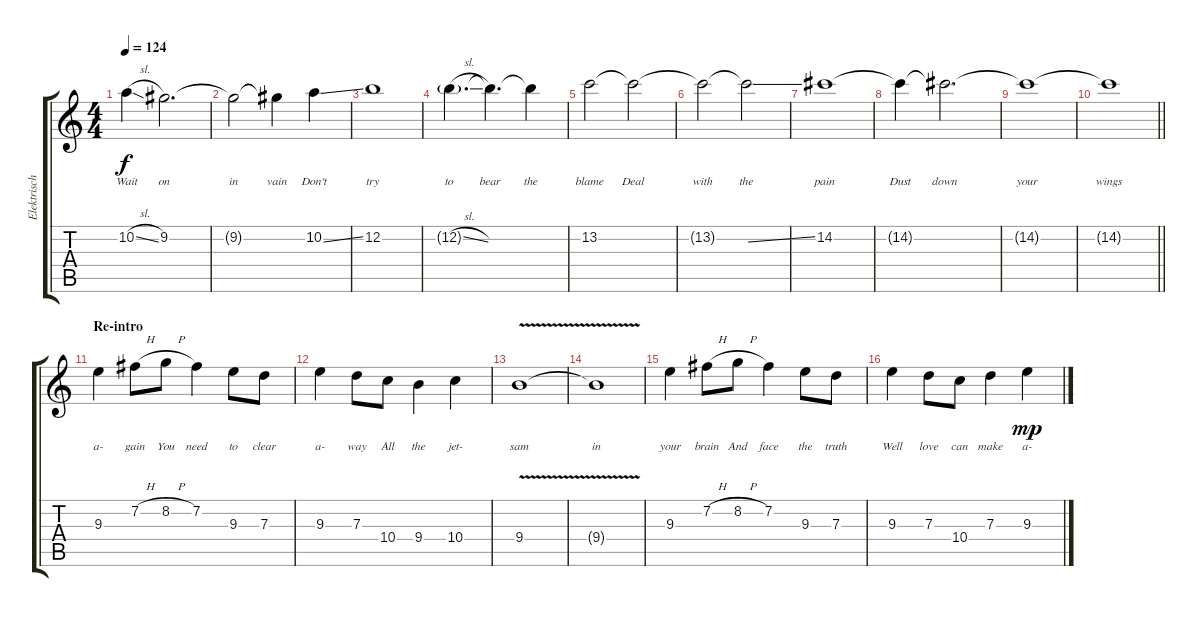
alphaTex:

\track ("Elektrisch" "Elektrisch") {instrument electricguitarjazz}
\staff {score tabs}
\tuning (E4 B3 G3 D3 A2 E2) {hide}
\ts (4 4)
\tempo 124
\clef g2
\ks c
10.2{sl t}.4{lyrics (0 "Wait") lyrics (1 "") lyrics (2 "") lyrics (3 "") lyrics (4 "") dy f} 9.2.2{d lyrics (0 "on") lyrics (1 "") lyrics (2 "") lyrics (3 "") lyrics (4 "")} |
9.2{t}.2{lyrics (0 "in") lyrics (1 "") lyrics (2 "") lyrics (3 "") lyrics (4 "")} 9.2{t}.4{lyrics (0 "vain") lyrics (1 "") lyrics (2 "") lyrics (3 "") lyrics (4 "")} 10.2{ss}.4{lyrics (0 "Don't") lyrics (1 "") lyrics (2 "") lyrics (3 "") lyrics (4 "")} |
12.2.1{lyrics (0 "try") lyrics (1 "") lyrics (2 "") lyrics (3 "") lyrics (4 "")} |
12.2{sl g}.4{d lyrics (0 "to") lyrics (1 "") lyrics (2 "") lyrics (3 "") lyrics (4 "")} 12.2{t}.4{d lyrics (0 "bear") lyrics (1 "") lyrics (2 "") lyrics (3 "") lyrics (4 "")} 12.2{t}.4{lyrics (0 "the") lyrics (1 "") lyrics (2 "") lyrics (3 "") lyrics (4 "")} |
13.2.2{lyrics (0 "blame") lyrics (1 "") lyrics (2 "") lyrics (3 "") lyrics (4 "")} 13.2{t}.2{lyrics (0 "Deal") lyrics (1 "") lyrics (2 "") lyrics (3 "") lyrics (4 "")} |
13.2{t}.2{lyrics (0 "with") lyrics (1 "") lyrics (2 "") lyrics (3 "") lyrics (4 "")} 13.2{ss t}.2{lyrics (0 "the") lyrics (1 "") lyrics (2 "") lyrics (3 "") lyrics (4 "")} |
14.2.1{lyrics (0 "pain") lyrics (1 "") lyrics (2 "") lyrics (3 "") lyrics (4 "")} |
14.2{t}.4{lyrics (0 "Dust") lyrics (1 "") lyrics (2 "") lyrics (3 "") lyrics (4 "")} 14.2{t}.2{d lyrics (0 "down") lyrics (1 "") lyrics (2 "") lyrics (3 "") lyrics (4 "")} |
14.2{t}.1{lyrics (0 "your") lyrics (1 "") lyrics (2 "") lyrics (3 "") lyrics (4 "")} |
\barLineRight lightlight
14.2{t}.1{lyrics (0 "wings") lyrics (1 "") lyrics (2 "") lyrics (3 "") lyrics (4 "")} |
\section ("" "Re-intro")
9.3.4{lyrics (0 "a-") lyrics (1 "") lyrics (2 "") lyrics (3 "") lyrics (4 "") volume 11 instrument electricguitarjazz} 7.2{h}.8{lyrics (0 "gain") lyrics (1 "") lyrics (2 "") lyrics (3 "") lyrics (4 "")} 8.2{h}.8{lyrics (0 "You") lyrics (1 "") lyrics (2 "") lyrics (3 "") lyrics (4 "")} 7.2.4{lyrics (0 "need") lyrics (1 "") lyrics (2 "") lyrics (3 "") lyrics (4 "")} 9.3.8{lyrics (0 "to") lyrics (1 "") lyrics (2 "") lyrics (3 "") lyrics (4 "")} 7.3.8{lyrics (0 "clear") lyrics (1 "") lyrics (2 "") lyrics (3 "") lyrics (4 "")} |
9.3.4{lyrics (0 "a-") lyrics (1 "") lyrics (2 "") lyrics (3 "") lyrics (4 "")} 7.3.8{lyrics (0 "way") lyrics (1 "") lyrics (2 "") lyrics (3 "") lyrics (4 "")} 10.4.8{lyrics (0 "All") lyrics (1 "") lyrics (2 "") lyrics (3 "") lyrics (4 "")} 9.4.4{lyrics (0 "the") lyrics (1 "") lyrics (2 "") lyrics (3 "") lyrics (4 "")} 10.4.4{lyrics (0 "jet-") lyrics (1 "") lyrics (2 "") lyrics (3 "") lyrics (4 "")} |
9.4{v}.1{lyrics (0 "sam") lyrics (1 "") lyrics (2 "") lyrics (3 "") lyrics (4 "")} |
9.4{t}.1{lyrics (0 "in") lyrics (1 "") lyrics (2 "") lyrics (3 "") lyrics (4 "")} |
9.3.4{lyrics (0 "your") lyrics (1 "") lyrics (2 "") lyrics (3 "") lyrics (4 "")} 7.2{h}.8{lyrics (0 "brain") lyrics (1 "") lyrics (2 "") lyrics (3 "") lyrics (4 "")} 8.2{h}.8{lyrics (0 "And") lyrics (1 "") lyrics (2 "") lyrics (3 "") lyrics (4 "")} 7.2.4{lyrics (0 "face") lyrics (1 "") lyrics (2 "") lyrics (3 "") lyrics (4 "")} 9.3.8{lyrics (0 "the") lyrics (1 "") lyrics (2 "") lyrics (3 "") lyrics (4 "")} 7.3.8{lyrics (0 "truth") lyrics (1 "") lyrics (2 "") lyrics (3 "") lyrics (4 "")} |
9.3.4{lyrics (0 "Well") lyrics (1 "") lyrics (2 "") lyrics (3 "") lyrics (4 "")} 7.3.8{lyrics (0 "love") lyrics (1 "") lyrics (2 "") lyrics (3 "") lyrics (4 "")} 10.4.8{lyrics (0 "can") lyrics (1 "") lyrics (2 "") lyrics (3 "") lyrics (4 "")} 7.3.4{lyrics (0 "make") lyrics (1 "") lyrics (2 "") lyrics (3 "") lyrics (4 "")} 9.3.4{lyrics (0 "a-") lyrics (1 "") lyrics (2 "") lyrics (3 "") lyrics (4 "") dy mp}
